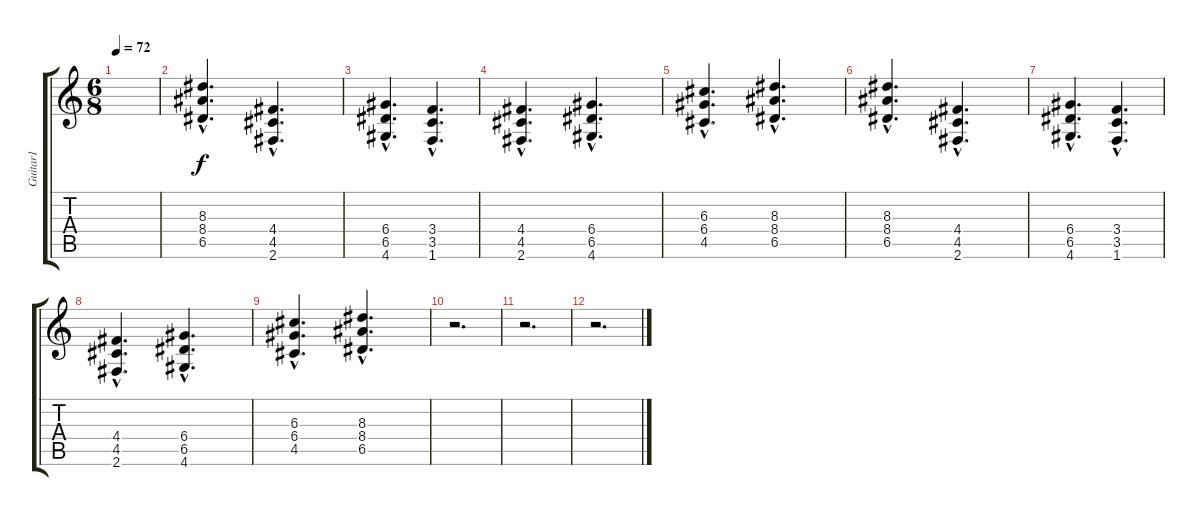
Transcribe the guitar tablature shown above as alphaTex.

\track ("Guitar1" "Guitar1") {instrument overdrivenguitar}
\staff {score tabs}
\tuning (E4 B3 G3 D3 A2 E2) {hide}
\ts (6 8)
\tempo 72
\clef g2
\ks c
|
(8.3{hac} 8.4{hac} 6.5{hac}).4{d} (4.4{hac} 4.5{hac} 2.6{hac}).4{d} |
(6.4{hac} 6.5{hac} 4.6{hac}).4{d} (3.4{hac} 3.5{hac} 1.6{hac}).4{d} |
(4.4{hac} 4.5{hac} 2.6{hac}).4{d} (6.4{hac} 6.5{hac} 4.6{hac}).4{d} |
(6.3{hac} 6.4{hac} 4.5{hac}).4{d} (8.3{hac} 8.4{hac} 6.5{hac}).4{d} |
(8.3{hac} 8.4{hac} 6.5{hac}).4{d} (4.4{hac} 4.5{hac} 2.6{hac}).4{d} |
(6.4{hac} 6.5{hac} 4.6{hac}).4{d} (3.4{hac} 3.5{hac} 1.6{hac}).4{d} |
(4.4{hac} 4.5{hac} 2.6{hac}).4{d} (6.4{hac} 6.5{hac} 4.6{hac}).4{d} |
(6.3{hac} 6.4{hac} 4.5{hac}).4{d} (8.3{hac} 8.4{hac} 6.5{hac}).4{d} |
r.2{d} |
r.2{d} |
r.2{d}
